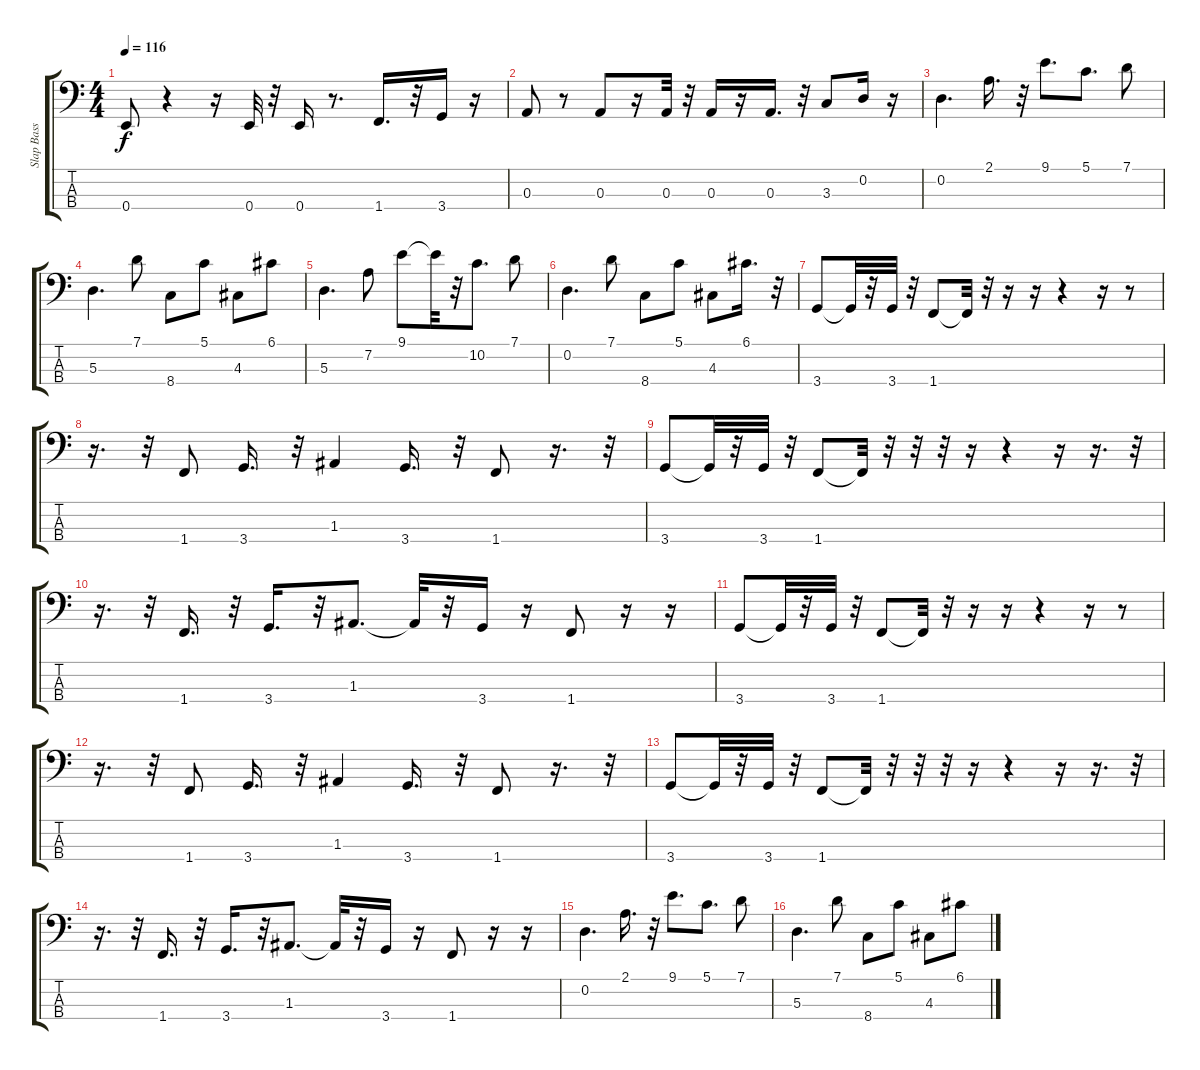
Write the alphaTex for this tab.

\track ("Slap Bass 2" "Slap Bass ") {instrument slapbass2}
\staff {score tabs}
\tuning (G2 D2 A1 E1) {hide}
\ts (4 4)
\tempo 116
\clef f4
\ks c
0.4.8{dy f} r.4 r.16 0.4.32 r.32 0.4.16 r.8{d} 1.4.16{d} r.32 3.4.16 r.16 |
0.3.8 r.8 0.3.8 r.16 0.3.32 r.32 0.3.16 r.16 0.3.16{d} r.32 3.3.8 0.2.16 r.16 |
0.2.4{d} 2.1.16{d} r.32 9.1.8{d} 5.1.8{d} 7.1.8 |
5.3.4{d} 7.1.8 8.4.8 5.1.8 4.3.8 6.1.8 |
5.3.4{d} 7.2.8 9.1.8 9.1{t}.32 r.32 10.2.8{d} 7.1.8 |
0.2.4{d} 7.1.8 8.4.8 5.1.8 4.3.8 6.1.16{d} r.32 |
3.4.8 3.4{t}.32 r.32 3.4.32 r.32 1.4.8 1.4{t}.32 r.32 r.16 r.16 r.4 r.16 r.8 |
r.16{d} r.32 1.4.8 3.4.16{d} r.32 1.3.4 3.4.16{d} r.32 1.4.8 r.16{d} r.32 |
3.4.8 3.4{t}.32 r.32 3.4.32 r.32 1.4.8 1.4{t}.32 r.32 r.32 r.32 r.16 r.4 r.16 r.16{d} r.32 |
r.16{d} r.32 1.4.16{d} r.32 3.4.16{d} r.32 1.3.8{d} 1.3{t}.32 r.32 3.4.16 r.16 1.4.8 r.16 r.16 |
3.4.8 3.4{t}.32 r.32 3.4.32 r.32 1.4.8 1.4{t}.32 r.32 r.16 r.16 r.4 r.16 r.8 |
r.16{d} r.32 1.4.8 3.4.16{d} r.32 1.3.4 3.4.16{d} r.32 1.4.8 r.16{d} r.32 |
3.4.8 3.4{t}.32 r.32 3.4.32 r.32 1.4.8 1.4{t}.32 r.32 r.32 r.32 r.16 r.4 r.16 r.16{d} r.32 |
r.16{d} r.32 1.4.16{d} r.32 3.4.16{d} r.32 1.3.8{d} 1.3{t}.32 r.32 3.4.16 r.16 1.4.8 r.16 r.16 |
0.2.4{d} 2.1.16{d} r.32 9.1.8{d} 5.1.8{d} 7.1.8 |
5.3.4{d} 7.1.8 8.4.8 5.1.8 4.3.8 6.1.8
